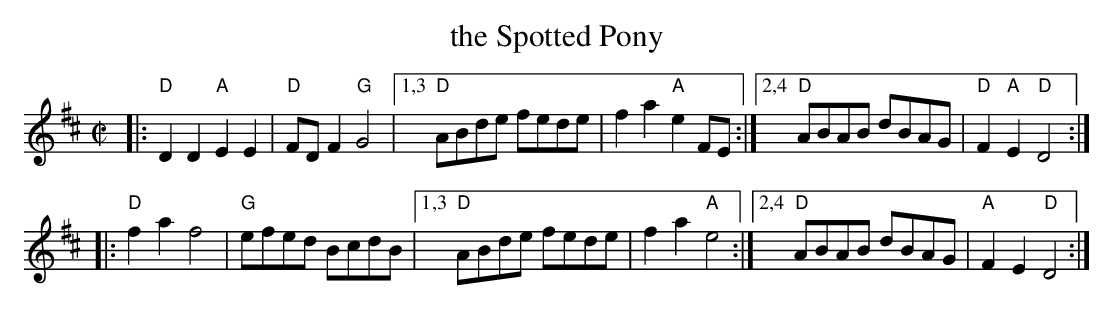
X:1
T: the Spotted Pony
M: C|
K: D
|:\
"D"D2D2 "A"E2E2 | "D"FDF2 "G"G4 |\
[1,3 "D"ABde fede | f2a2 "A"e2 FE :|\
[2,4 "D"ABAB dBAG | "D"F2"A"E2 "D"D4 :|
|:\
"D"f2a2 f4 | "G"efed BcdB |\
[1,3 "D"ABde fede | f2a2 "A"e4 :|\
[2,4 "D"ABAB dBAG | "A"F2E2 "D"D4 :|
